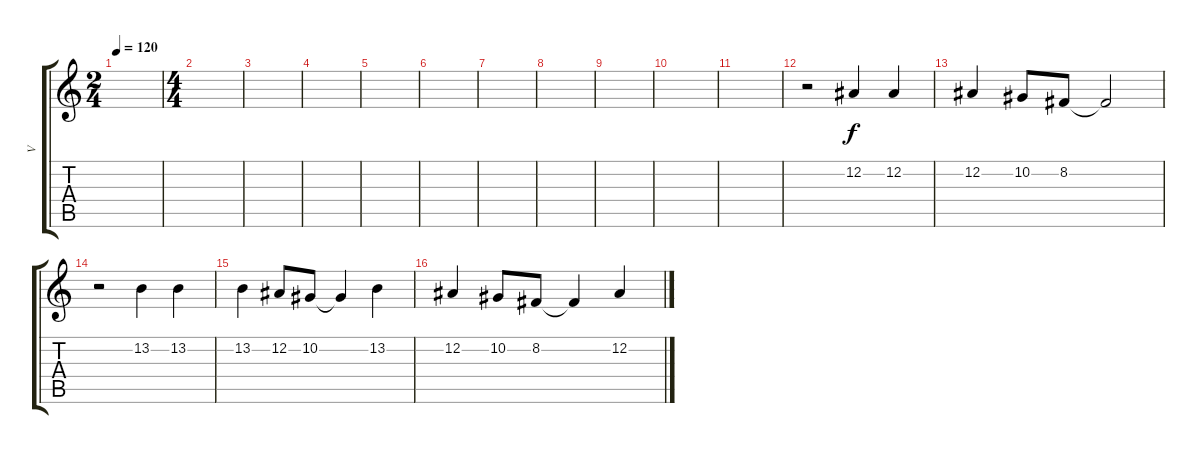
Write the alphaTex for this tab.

\track ("V" "V") {instrument oboe}
\staff {score tabs}
\tuning (Eb4 Bb3 Gb3 Db3 Ab2 Eb2) {hide}
\ts (2 4)
\tempo 120
\clef g2
\ks c
|
\ts (4 4)
|
|
|
|
|
|
|
|
|
|
r.2 12.2.4 12.2.4 |
12.2.4 10.2.8 8.2.8 8.2{t}.2 |
r.2 13.2.4 13.2.4 |
13.2.4 12.2.8 10.2.8 10.2{t}.4 13.2.4 |
12.2.4 10.2.8 8.2.8 8.2{t}.4 12.2.4
